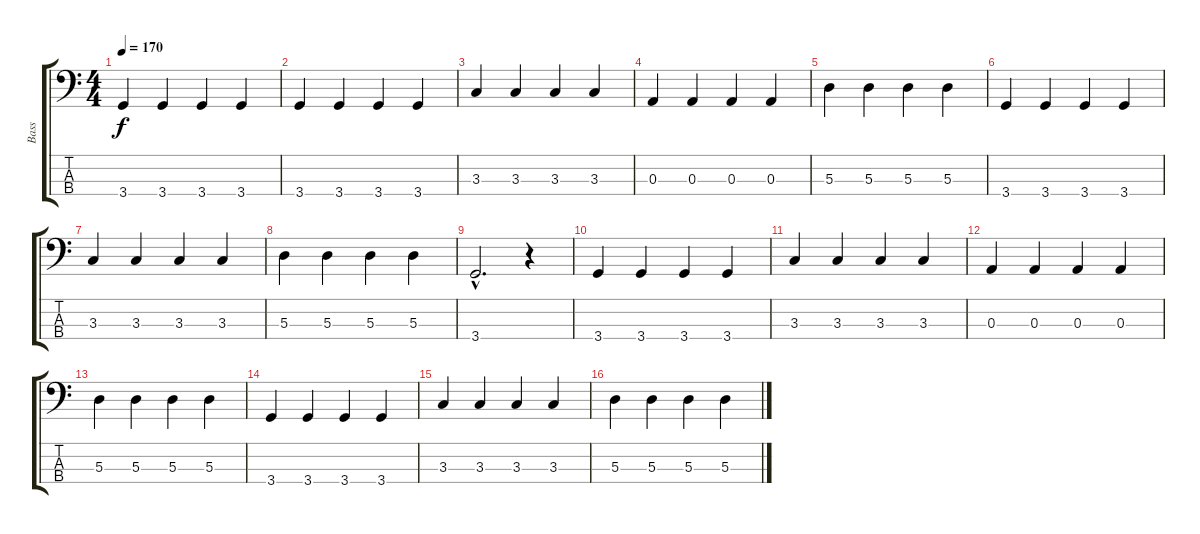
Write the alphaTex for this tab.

\track ("Bass" "Bass") {instrument slapbass2}
\staff {score tabs}
\tuning (G2 D2 A1 E1) {hide}
\ts (4 4)
\tempo 170
\clef f4
\ks c
3.4.4{dy f} 3.4.4 3.4.4 3.4.4 |
3.4.4 3.4.4 3.4.4 3.4.4 |
3.3.4 3.3.4 3.3.4 3.3.4 |
0.3.4 0.3.4 0.3.4 0.3.4 |
5.3.4 5.3.4 5.3.4 5.3.4 |
3.4.4 3.4.4 3.4.4 3.4.4 |
3.3.4 3.3.4 3.3.4 3.3.4 |
5.3.4 5.3.4 5.3.4 5.3.4 |
3.4{hac}.2{d} r.4 |
3.4.4 3.4.4 3.4.4 3.4.4 |
3.3.4 3.3.4 3.3.4 3.3.4 |
0.3.4 0.3.4 0.3.4 0.3.4 |
5.3.4 5.3.4 5.3.4 5.3.4 |
3.4.4 3.4.4 3.4.4 3.4.4 |
3.3.4 3.3.4 3.3.4 3.3.4 |
5.3.4 5.3.4 5.3.4 5.3.4
